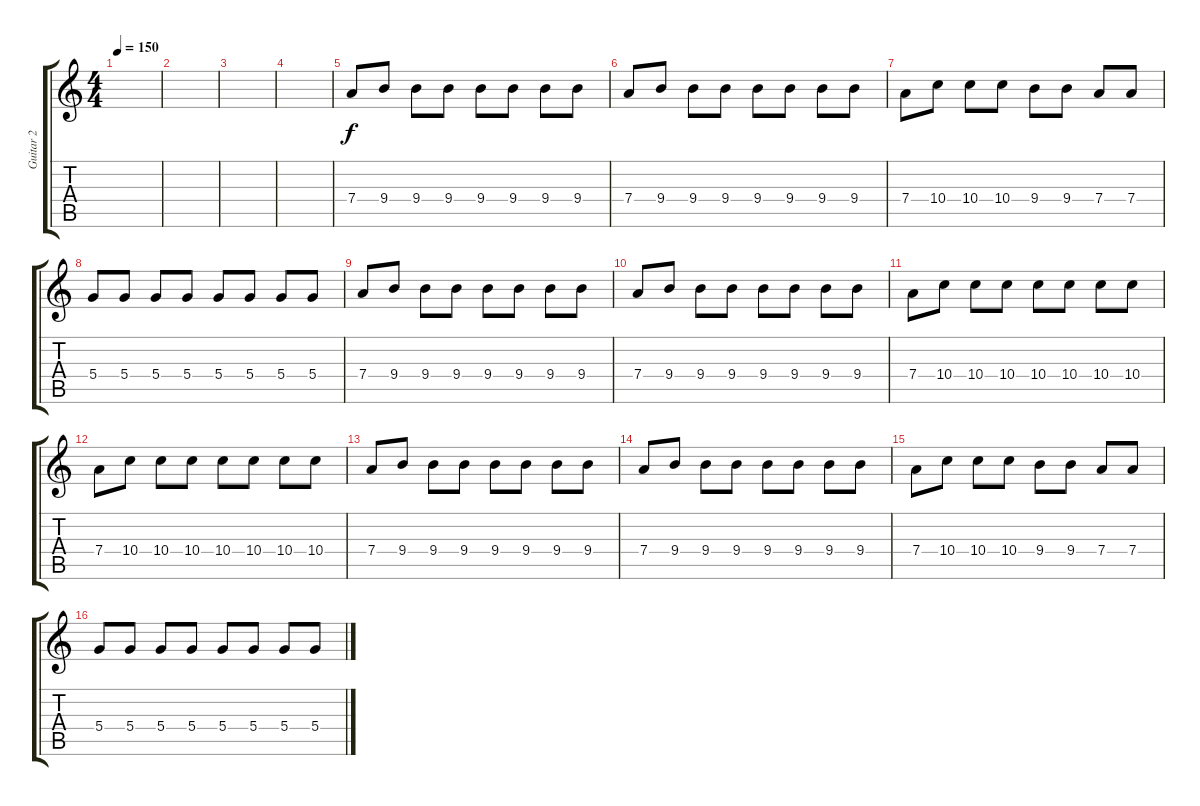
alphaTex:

\track ("Guitar 2" "Guitar 2") {instrument distortionguitar}
\staff {score tabs}
\tuning (E4 B3 G3 D3 A2 E2) {hide}
\ts (4 4)
\tempo 150
\clef g2
\ks c
|
|
|
|
7.4.8 9.4.8 9.4.8 9.4.8 9.4.8 9.4.8 9.4.8 9.4.8 |
7.4.8 9.4.8 9.4.8 9.4.8 9.4.8 9.4.8 9.4.8 9.4.8 |
7.4.8 10.4.8 10.4.8 10.4.8 9.4.8 9.4.8 7.4.8 7.4.8 |
5.4.8 5.4.8 5.4.8 5.4.8 5.4.8 5.4.8 5.4.8 5.4.8 |
7.4.8 9.4.8 9.4.8 9.4.8 9.4.8 9.4.8 9.4.8 9.4.8 |
7.4.8 9.4.8 9.4.8 9.4.8 9.4.8 9.4.8 9.4.8 9.4.8 |
7.4.8 10.4.8 10.4.8 10.4.8 10.4.8 10.4.8 10.4.8 10.4.8 |
7.4.8 10.4.8 10.4.8 10.4.8 10.4.8 10.4.8 10.4.8 10.4.8 |
7.4.8 9.4.8 9.4.8 9.4.8 9.4.8 9.4.8 9.4.8 9.4.8 |
7.4.8 9.4.8 9.4.8 9.4.8 9.4.8 9.4.8 9.4.8 9.4.8 |
7.4.8 10.4.8 10.4.8 10.4.8 9.4.8 9.4.8 7.4.8 7.4.8 |
5.4.8 5.4.8 5.4.8 5.4.8 5.4.8 5.4.8 5.4.8 5.4.8
